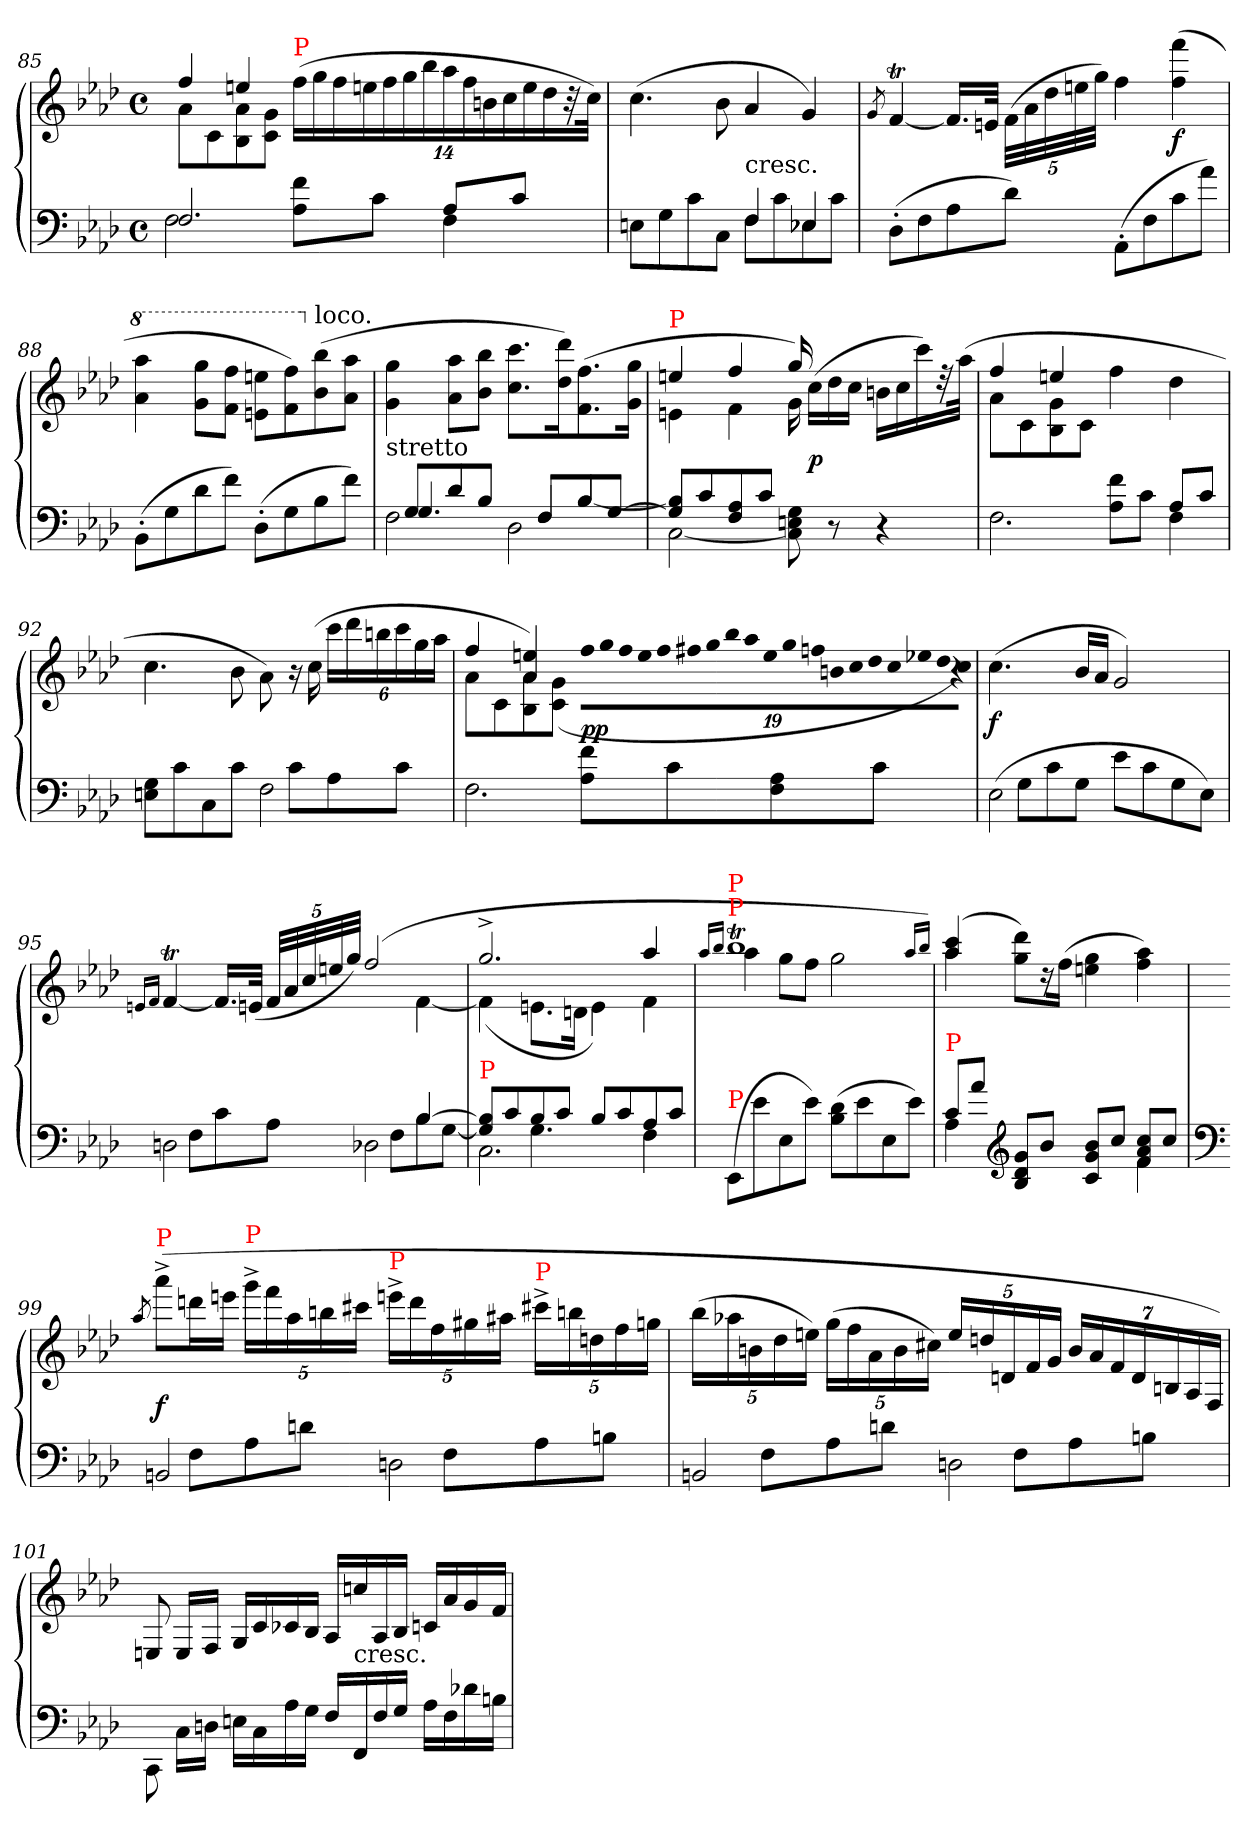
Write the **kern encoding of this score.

**kern	**kern	**dynam
*part1	*part1	*part1
*staff2	*staff1	*staff1/2
*clefF4	*clefG2	*
*k[b-e-a-d-]	*k[b-e-a-d-]	*
*f:	*f:	*
*M4/4	*M4/4	*
*met(c)	*met(c)	*
=85	=85	=85
*^	*^	*
2.F	2F	4ff	8a-L	.
.	.	.	8c	.
.	.	4een	8a- 8B-	.
.	.	.	8g 8cJ	.
*	*	*	*Xbrackettup	*
!	!	!LO:TX:a:color=red:t=P	!	!
.	8f 8A-L	2ryy	(>28ffLL	.
.	.	.	28gg	.
.	.	.	28ff	.
.	.	.	28een	.
.	8cJ	.	.	.
.	.	.	28ff	.
.	.	.	28gg	.
.	.	.	28bb-	.
8A-L	4F	.	28aa-	.
.	.	.	28ff	.
.	.	.	28bn	.
.	.	.	28cc	.
8cJ	.	.	.	.
.	.	.	28ee	.
.	.	.	28dd-	.
.	.	.	56r	.
.	.	.	56ccJJk)	.
*	*	*v	*v	*
=86	=86	=86	=86
2ryy	8EnL	(>4.cc	.
.	8G	.	.
.	8c	.	.
.	8CJ	8b-	.
!	!	!LO:TX:c:t=cresc.	!
4F	8FL	4a-	.
.	8c	.	.
4E-X	8E-X	4g)	.
.	8cJ	.	.
*v	*v	*	*
=87	=87	=87
.	8qg/	.
(8D-'>L	[4fT	.
8F	.	.
8A-	16.fLL]	.
.	32enJJk	.
8d-J)	(>40fLLL	.
.	40a-	.
.	40dd-	.
.	40een	.
.	40ggJJJ)	.
(8AA-'L	4ff	.
8F	.	.
8c	(>4fff 4ff	f
8a-J)	.	.
=88	=88	=88
*	*8va	*
(>8BB-'>L	4aaa- 4aa-	.
8G	.	.
8d-	8ggg 8ggL	.
8fJ)	8fff 8ffJ	.
(>8D-'>L	8eeen 8eenL	.
8G	8fff 8ff)	.
*	*X8va	*
!	!LO:TX:a:t=loco.	!
8B-	(>8bb- 8b-	.
8fJ)	8aa- 8a-J	.
=89	=89	=89
*^	*	*
*	*^	*	*
!	!	!	!LO:TX:b:t=stretto	!
!	!	!LO:N:vis=2	!	!
8ryy	4ryy	8F	4gg 4g	.
4.G	.	8GL	.	.
.	4d-/	8d-	8aa- 8a-L	.
.	.	8B-J	8bb- 8b-J	.
!	!	!LO:N:vis=2	!	!
8ryy	4ryy	8D-	8.ccc 8.ccL	.
4F	.	8FL	.	.
.	.	.	16ddd- 16dd-k)	.
.	[4B-/	8B-	(>8.ff 8.f	.
8ryy	.	[8GJ	.	.
.	.	.	16gg 16gJk	.
*	*v	*v	*	*
=90	=90	=90	=90
*	*	*^	*
!	!	!LO:TX:a:color=red:t=P	!	!
8B-] 8G]L	[2C	4een	4en	.
8c	.	.	.	.
8A- 8F	.	4ff	4f	.
8cJ	.	.	.	.
8ryy	8G 8En 8C]	16gg)	16g	.
.	.	16ryy	(>16ccLL	p
8r	8ryy	8ryy	16dd-	.
.	.	.	16ccJJ	.
4r	4ryy	4ryy	16bnLL	.
.	.	.	16cc	.
.	.	.	16ccc)	.
.	.	.	32rdd	.
.	.	.	(>32aa-JJk	.
=91	=91	=91	=91	=91
2ryy	2.F	4ff	8a-L	.
.	.	.	8c	.
.	.	4een	8g 8B-	.
.	.	.	8cJ	.
8f\ 8A-\L	.	4ff	2ryy	.
8c\J	.	.	.	.
8A-L	4F	4dd-	.	.
8cJ	.	.	.	.
*v	*v	*	*	*
*	*v	*v	*
=92	=92	=92
8G 8EnL	4.cc	.
8c	.	.
8C	.	.
8cJ	8b-	.
!LO:N:vis=2	!	!
8F	8a-\)	.
8cL	16r	.
.	(>16cc	.
8A-	24cccLL	.
.	24ddd-	.
.	24bbn	.
8cJ	24ccc	.
.	24gg	.
.	24aa-JJ	.
=93	=93	=93
*^	*^	*
2ryy	2.F	4ff	8a-L	.
.	.	.	8c	.
.	.	4een/ 4a-/)	8a- 8B-	.
.	.	.	(>8g 8cJ	.
!	!	!LO:N:vis=1	!LO:N:vis=16	!
8f\ 8A-\L	.	2ryy	38ffLL	pp
!	!	!	!LO:N:vis=16	!
.	.	.	38gg	.
!	!	!	!LO:N:vis=16	!
.	.	.	38ff	.
!	!	!	!LO:N:vis=16	!
.	.	.	38ee	.
!	!	!	!LO:N:vis=16	!
.	.	.	38ff	.
8c\	.	.	.	.
!	!	!	!LO:N:vis=16	!
.	.	.	38ff#X	.
!	!	!	!LO:N:vis=16	!
.	.	.	38gg	.
!	!	!	!LO:N:vis=16	!
.	.	.	38bb-	.
!	!	!	!LO:N:vis=16	!
.	.	.	38aa-	.
!	!	!	!LO:N:vis=16	!
.	.	.	38ee	.
8A-\ 8F\	4ryy	.	.	.
!	!	!	!LO:N:vis=16	!
.	.	.	38gg	.
!	!	!	!LO:N:vis=16	!
.	.	.	38ffn	.
!	!	!	!LO:N:vis=16	!
.	.	.	38bn	.
!	!	!	!LO:N:vis=16	!
.	.	.	38cc	.
!	!	!	!LO:N:vis=16	!
.	.	.	38dd-	.
8c\J	.	.	.	.
!	!	!	!LO:N:vis=16	!
.	.	.	38cc	.
!	!	!	!LO:N:vis=16	!
.	.	.	38ee-X	.
!	!	!	!LO:N:vis=16	!
.	.	.	38dd-	.
!	!	!	!LO:N:vis=32	!
.	.	.	76r	.
!	!	!	!LO:N:vis=32	!
.	.	.	76ccJJk)	.
*v	*v	*	*	*
=94	=94	=94	=94
!	!LO:TX:a:t=sosten.	!	!
!LO:N:vis=2	!	!	!
*	*v	*v	*
(8E-	(>4.cc	f
8GL	.	.
8c	.	.
8GJ	16b-LL	.
.	16a-JJ	.
8e-L	2g)	.
8c	.	.
8G	.	.
8E-J)	.	.
=95	=95	=95
.	16qqen/LL	.
.	16qqf/JJ	.
*^	*	*
!	!LO:N:vis=2	!	!
*	*	*^	*
2ryy	8Dn	[4fT	4ryy	.
.	8FL	.	.	.
.	8c	16.fLL]	2ryy	.
.	.	(<32enJJk	.	.
.	8A-J	40f/LLL	.	.
.	.	40a-/	.	.
.	.	40cc/	.	.
.	.	40een/	.	.
.	.	40gg/JJJ)	.	.
!	!LO:N:vis=2	!	!	!
4ryy	8D-X	(>2ff	.	.
.	8FL	.	.	.
[4B-	8B-	.	[4f	.
.	[8GJ	.	.	.
=96	=96	=96	=96	=96
*	*^	*	*	*
!LO:TX:a:color=red:t=P	!	!	!	!	!
8B-] 8G]L	2.C	4ryy	2.gg^>	(>4f]	.
8c	.	.	.	.	.
8B-	.	4.G\	.	8.enL	.
8cJ	.	.	.	.	.
.	.	.	.	16dnJk	.
8B-L	.	.	.	4e)	.
8c	.	8ryy	.	.	.
8A-	4F	4ryy	4aa-	4f	.
8cJ	.	.	.	.	.
*v	*v	*v	*	*	*
=97	=97	=97	=97
.	16qqaa-/LL	.	.
.	16qqbb-/JJ	.	.
!	!LO:TX:a:color=red:t=P	!	!
!	!LO:TX:a:color=red:t=P	!	!
!LO:TX:a:color=red:t=P	!	!	!
(>8EE-/L	1bb-T	4aa-	.
8e-\	.	.	.
8E-\	.	8ggL	.
8e-\J)	.	8ffJ	.
(>8d- 8B-L	.	2gg	.
8e-	.	.	.
8E-	.	.	.
8e-J)	.	.	.
.	16qqaa-/LL	.	.
.	16qqbb-/JJ)	.	.
=98	=98	=98	=98
*^	*	*	*
!LO:TX:a:color=red:t=P	!	!	!	!
8c/L	4A-)	(>4ccc/ 4aa-/	4aa-\	.
8a-\J	.	.	.	.
*clefG2	*	*	*	*
8g 8d- 8B-L	4ryy	8ddd- 8ggL)	2.ryy	.
8b-J	.	16rdd	.	.
.	.	(>16ffJk	.	.
8b- 8g 8cL	4ryy	4gg 4een	.	.
8ccJ	.	.	.	.
8cc 8a- 8fL	4f	4aa- 4ff)	.	.
(<8ccJ	.	.	.	.
*v	*v	*	*	*
*	*v	*v	*
=99	=99	=99
*clefF4	*	*
.	8qaa-/	.
!	!LO:TX:a:color=red:t=P	!
!LO:N:vis=2	!	!
8BBn	(>8aaa-^<L	f
8FL	16dddnL	.
.	16eeenJJ	.
!	!LO:TX:a:color=red:t=P	!
8A-	20ggg^<LL	.
.	20fff	.
.	20aa-	.
8dnJ	.	.
.	20bbn	.
.	20ccc#XJJ	.
!	!LO:TX:a:color=red:t=P	!
!LO:N:vis=2	!	!
8Dn	20eeen^<LL	.
.	20ddd	.
.	20ff	.
8FL	.	.
.	20gg#X	.
.	20aa#XJJ	.
!	!LO:TX:a:color=red:t=P	!
8A-	20ccc#X^<LL	.
.	20bbn	.
.	20dd	.
8BnJ	.	.
.	20ff	.
.	20ggnJJ	.
=100	=100	=100
!LO:N:vis=2	!	!
8BBn	(>20bb-LL	.
.	20aa-X	.
.	20bn	.
8FL	.	.
.	20dd-	.
.	20eenJJ)	.
8A-	(>20ggLL	.
.	20ff	.
.	20a-	.
8dnJ	.	.
.	20b	.
.	20cc#XJJ)	.
!LO:N:vis=2	!	!
8Dn	20eeLL	.
.	20ddn	.
.	20d	.
8FL	.	.
.	20f	.
.	20gJJ	.
8A-	28bLL	.
.	28a-	.
.	28f	.
.	28d	.
8BnJ	.	.
.	28Bn	.
.	28A-/	.
.	28F/JJ)	.
=101	=101	=101
8CC\	8En/	.
16C\LL	16E/LL	.
16Dn\JJ	16F/JJ	.
16E\LL	16G/LL	.
16C\	16c/	.
16A-\	16c-X/	.
16G\JJ	16B-/JJ	.
16FLL	16A-/LL	.
!	!LO:TX:c:t=cresc.	!
16FF	16ccn/	.
16F	16A-/	.
16GJJ	16B-/JJ	.
16A-LL	16cLL	.
16F	16a-	.
16d-X	16g	.
16BnJJ	16fJJ	.
=	=	=
*-	*-	*-
